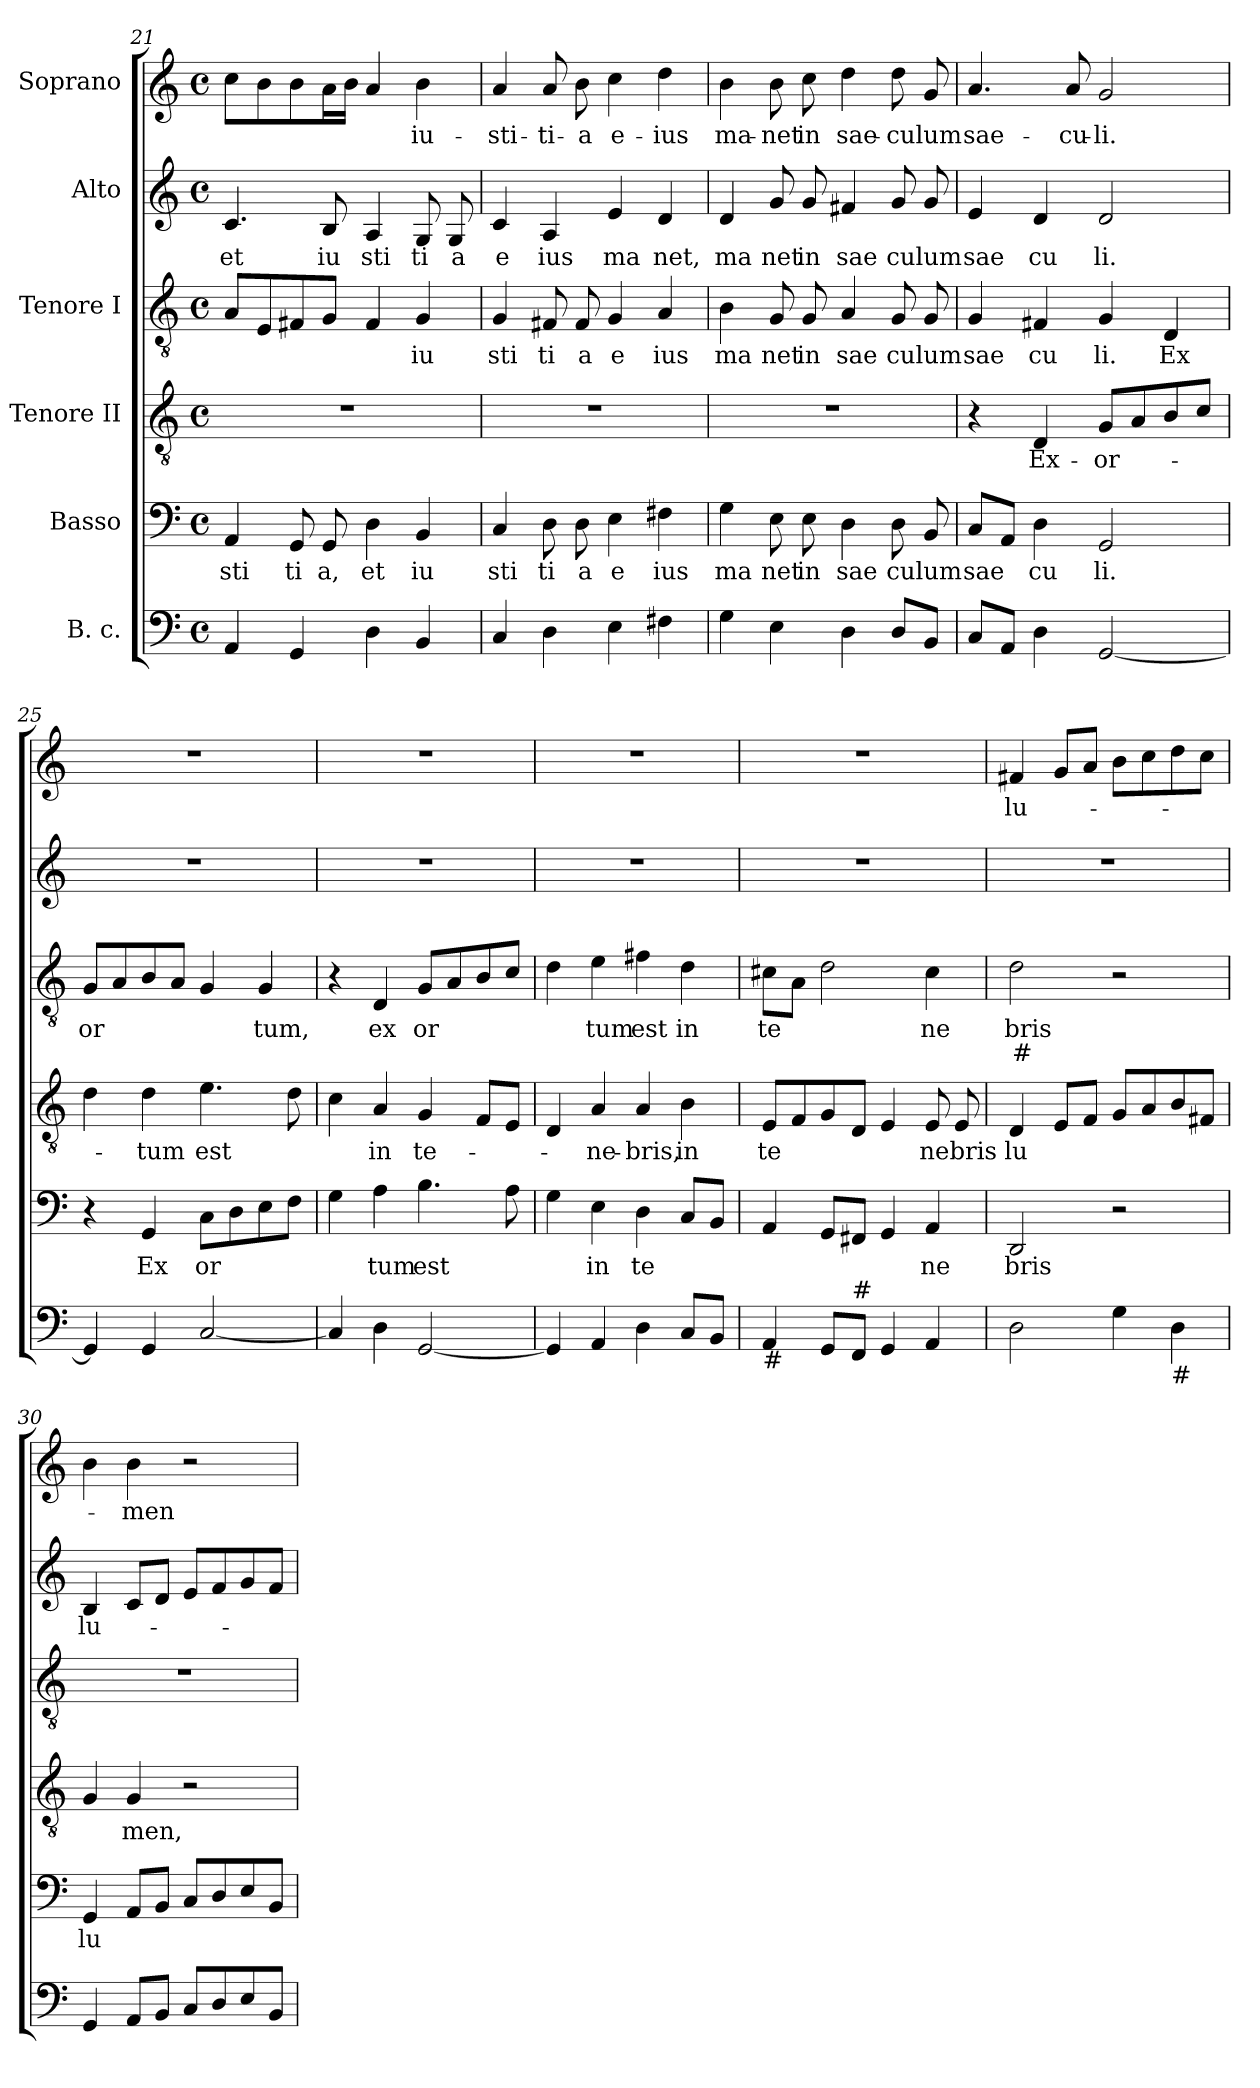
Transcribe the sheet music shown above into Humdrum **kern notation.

**kern	**kern	**text	**kern	**text	**kern	**text	**text	**kern	**text	**kern	**text
*part6	*part5	*part5	*part4	*part4	*part3	*part3	*part3	*part2	*part2	*part1	*part1
*staff6	*staff5	*staff5	*staff4	*staff4	*staff3	*staff3	*staff3	*staff2	*staff2	*staff1	*staff1
*I"B. c.	*I"Basso	*	*I"Tenore II	*	*I"Tenore I	*	*	*I"Alto	*	*I"Soprano	*
*clefF4	*clefF4	*	*clefGv2	*	*clefGv2	*	*	*clefG2	*	*clefG2	*
*k[]	*k[]	*	*k[]	*	*k[]	*	*	*k[]	*	*k[]	*
*C:	*C:	*	*C:	*	*C:	*	*	*C:	*	*C:	*
*M4/4	*M4/4	*	*M4/4	*	*M4/4	*	*	*M4/4	*	*M4/4	*
*met(c)	*met(c)	*	*met(c)	*	*met(c)	*	*	*met(c)	*	*met(c)	*
=21	=21	=21	=21	=21	=21	=21	=21	=21	=21	=21	=21
!	!	!LO:LY:b	!	!	!	!	!	!	!LO:LY:b	!	!
4AA/	4AA/	sti	1r	.	8A/L	.	.	4.c/	et	8cc\L	.
.	.	.	.	.	8E/	.	.	.	.	8b\	.
!	!	!LO:LY:b	!	!	!	!	!	!	!	!	!
4GG/	8GG/	ti	.	.	8F#X/	.	.	.	.	8b\	.
!	!	!LO:LY:b	!	!	!	!	!	!	!LO:LY:b	!	!
.	8GG/	a,	.	.	8G/J	.	.	8B/	iu	16a\L	.
.	.	.	.	.	.	.	.	.	.	16b\JJ	.
!	!	!LO:LY:b	!	!	!	!	!	!	!LO:LY:b	!	!
4D\	4D\	et	.	.	4F#/	.	.	4A/	sti	4a/	.
!	!	!LO:LY:b	!	!	!	!LO:LY:b	!	!	!LO:LY:b	!	!LO:LY:b
4BB/	4BB/	iu	.	.	4G/	iu	.	8G/	ti	4b\	iu-
!	!	!	!	!	!	!	!	!	!LO:LY:b	!	!
.	.	.	.	.	.	.	.	8G/	a	.	.
!!LO:LB:g=z
=22	=22	=22	=22	=22	=22	=22	=22	=22	=22	=22	=22
!	!	!LO:LY:b	!	!	!	!LO:LY:b	!	!	!LO:LY:b	!	!LO:LY:b
4C/	4C/	sti	1r	.	4G/	sti	.	4c/	e	4a/	-sti-
!	!	!LO:LY:b	!	!	!	!LO:LY:b	!	!	!LO:LY:b	!	!LO:LY:b
4D\	8D\	ti	.	.	8F#X/	ti	.	4A/	ius	8a/	-ti-
!	!	!LO:LY:b	!	!	!	!LO:LY:b	!	!	!	!	!LO:LY:b
.	8D\	a	.	.	8F#/	a	.	.	.	8b\	-a
!	!	!LO:LY:b	!	!	!	!LO:LY:b	!	!	!LO:LY:b	!	!LO:LY:b
4E\	4E\	e	.	.	4G/	e	.	4e/	ma	4cc\	e-
!	!	!LO:LY:b	!	!	!	!LO:LY:b	!	!	!LO:LY:b	!	!LO:LY:b
4F#X\	4F#X\	ius	.	.	4A/	ius	.	4d/	net,	4dd\	-ius
=23	=23	=23	=23	=23	=23	=23	=23	=23	=23	=23	=23
!	!	!LO:LY:b	!	!	!	!LO:LY:b	!	!	!LO:LY:b	!	!LO:LY:b
4G\	4G\	ma	1r	.	4B\	ma	.	4d/	ma	4b\	ma-
!	!	!LO:LY:b	!	!	!	!LO:LY:b	!	!	!LO:LY:b	!	!LO:LY:b
4E\	8E\	net	.	.	8G/	net	.	8g/	net	8b\	-net
!	!	!LO:LY:b	!	!	!	!LO:LY:b	!	!	!LO:LY:b	!	!LO:LY:b
.	8E\	in	.	.	8G/	in	.	8g/	in	8cc\	in
!	!	!LO:LY:b	!	!	!	!LO:LY:b	!	!	!LO:LY:b	!	!LO:LY:b
4D\	4D\	sae	.	.	4A/	sae	.	4f#X/	sae	4dd\	sae-
!	!	!LO:LY:b	!	!	!	!LO:LY:b	!	!	!LO:LY:b	!	!LO:LY:b
8D/L	8D\	culum	.	.	8G/	culum	.	8g/	culum	8dd\	-culum
8BB/J	8BB/	.	.	.	8G/	.	.	8g/	.	8g/	.
=24	=24	=24	=24	=24	=24	=24	=24	=24	=24	=24	=24
!	!	!LO:LY:b	!	!	!	!LO:LY:b	!	!	!LO:LY:b	!	!LO:LY:b
8C/L	8C/L	sae	4r	.	4G/	sae	.	4e/	sae	4.a/	sae-
8AA/J	8AA/J	.	.	.	.	.	.	.	.	.	.
!	!	!LO:LY:b	!	!LO:LY:b	!	!LO:LY:b	!	!	!LO:LY:b	!	!
4D\	4D\	cu	4D/	Ex-	4F#X/	cu	.	4d/	cu	.	.
!	!	!	!	!	!	!	!	!	!	!	!LO:LY:b
.	.	.	.	.	.	.	.	.	.	8a/	-cu-
!	!	!LO:LY:b	!	!LO:LY:b	!	!LO:LY:b	!	!	!LO:LY:b	!	!LO:LY:b
[<2GG/	2GG/	li.	8G/L	-or-	4G/	li.	.	2d/	li.	2g/	-li.
.	.	.	8A/	.	.	.	.	.	.	.	.
!	!	!	!	!	!	!LO:LY:b	!	!	!	!	!
.	.	.	8B/	.	4D/	Ex	.	.	.	.	.
.	.	.	8c/J	.	.	.	.	.	.	.	.
=25	=25	=25	=25	=25	=25	=25	=25	=25	=25	=25	=25
!	!	!	!	!	!	!LO:LY:b	!	!	!	!	!
4GG/]	4r	.	4d\	.	8G/L	or	.	1r	.	1r	.
.	.	.	.	.	8A/	.	.	.	.	.	.
!	!	!LO:LY:b	!	!LO:LY:b	!	!	!	!	!	!	!
4GG/	4GG/	Ex	4d\	-tum	8B/	.	.	.	.	.	.
.	.	.	.	.	8A/J	.	.	.	.	.	.
!	!	!LO:LY:b	!	!LO:LY:b	!	!	!	!	!	!	!
[<2C/	8C\L	or	4.e\	est	4G/	.	.	.	.	.	.
.	8D\	.	.	.	.	.	.	.	.	.	.
!	!	!	!	!	!	!LO:LY:b	!	!	!	!	!
.	8E\	.	.	.	4G/	tum,	.	.	.	.	.
.	8F\J	.	8d\	.	.	.	.	.	.	.	.
=26	=26	=26	=26	=26	=26	=26	=26	=26	=26	=26	=26
4C/]	4G\	.	4c\	.	4r	.	.	1r	.	1r	.
!	!	!LO:LY:b	!	!LO:LY:b	!	!LO:LY:b	!	!	!	!	!
4D\	4A\	tum	4A/	in	4D/	ex	.	.	.	.	.
!	!	!LO:LY:b	!	!LO:LY:b	!	!LO:LY:b	!	!	!	!	!
[<2GG/	4.B\	est	4G/	te-	8G/L	or	.	.	.	.	.
.	.	.	.	.	8A/	.	.	.	.	.	.
.	.	.	8F/L	.	8B/	.	.	.	.	.	.
.	8A\	.	8E/J	.	8c/J	.	.	.	.	.	.
=27	=27	=27	=27	=27	=27	=27	=27	=27	=27	=27	=27
4GG/]	4G\	.	4D/	.	4d\	.	.	1r	.	1r	.
!	!	!LO:LY:b	!	!LO:LY:b	!	!LO:LY:b	!	!	!	!	!
4AA/	4E\	in	4A/	-ne-	4e\	tum	.	.	.	.	.
!	!	!LO:LY:b	!	!LO:LY:b	!	!LO:LY:b	!	!	!	!	!
4D\	4D\	te	4A/	-bris,	4f#X\	est	.	.	.	.	.
!	!	!	!	!LO:LY:b	!	!LO:LY:b	!	!	!	!	!
8C/L	8C/L	.	4B\	in	4d\	in	.	.	.	.	.
8BB/J	8BB/J	.	.	.	.	.	.	.	.	.	.
!!LO:PB:g=z
=28	=28	=28	=28	=28	=28	=28	=28	=28	=28	=28	=28
!LO:TX:b:t=#	!	!	!	!	!	!	!	!	!	!	!
!	!	!	!	!LO:LY:b	!	!LO:LY:b	!	!	!	!	!
4AA/	4AA/	.	8E/L	te	8c#X\L	te	.	1r	.	1r	.
.	.	.	8F/	.	8A\J	.	.	.	.	.	.
8GG/L	8GG/L	.	8G/	.	2d\	.	.	.	.	.	.
!LO:TX:a:t=#	!	!	!	!	!	!	!	!	!	!	!
8FF/J	8FF#X/J	.	8D/J	.	.	.	.	.	.	.	.
4GG</	4GG/	.	4E/	.	.	.	.	.	.	.	.
!	!	!LO:LY:b	!	!LO:LY:b	!	!LO:LY:b	!	!	!	!	!
4AA/	4AA/	ne	8E/	ne	4c#\	ne	.	.	.	.	.
!	!	!	!	!LO:LY:b	!	!	!	!	!	!	!
.	.	.	8E/	bris	.	.	.	.	.	.	.
=29	=29	=29	=29	=29	=29	=29	=29	=29	=29	=29	=29
!	!	!LO:LY:b	!	!LO:LY:b	!	!LO:LY:b	!LO:LY:b	!	!	!	!LO:LY:b
2D\	2DD/	bris	4D/	lu	2d\	bris	#-	1r	.	4f#X/	lu-
.	.	.	8E/L	.	.	.	.	.	.	8g/L	.
.	.	.	8F/J	.	.	.	.	.	.	8a/J	.
4G\	2r	.	8G/L	.	2r	.	.	.	.	8b\L	.
.	.	.	8A/	.	.	.	.	.	.	8cc\	.
!LO:TX:b:t=#	!	!	!	!	!	!	!	!	!	!	!
4D\	.	.	8B/	.	.	.	.	.	.	8dd\	.
.	.	.	8F#X/J	.	.	.	.	.	.	8cc\J	.
=30	=30	=30	=30	=30	=30	=30	=30	=30	=30	=30	=30
!	!	!LO:LY:b	!	!	!	!	!	!	!LO:LY:b	!	!
4GG/	4GG/	lu	4G/	.	1r	.	.	4B/	lu-	4b\	.
!	!	!	!	!LO:LY:b	!	!	!	!	!	!	!LO:LY:b
8AA/L	8AA/L	.	4G/	men,	.	.	.	8c/L	.	4b\	-men
8BB/J	8BB/J	.	.	.	.	.	.	8d/J	.	.	.
8C/L	8C/L	.	2r	.	.	.	.	8e/L	.	2r	.
8D/	8D/	.	.	.	.	.	.	8f/	.	.	.
8E/	8E/	.	.	.	.	.	.	8g/	.	.	.
8BB/J	8BB/J	.	.	.	.	.	.	8f/J	.	.	.
=	=	=	=	=	=	=	=	=	=	=	=
*-	*-	*-	*-	*-	*-	*-	*-	*-	*-	*-	*-
